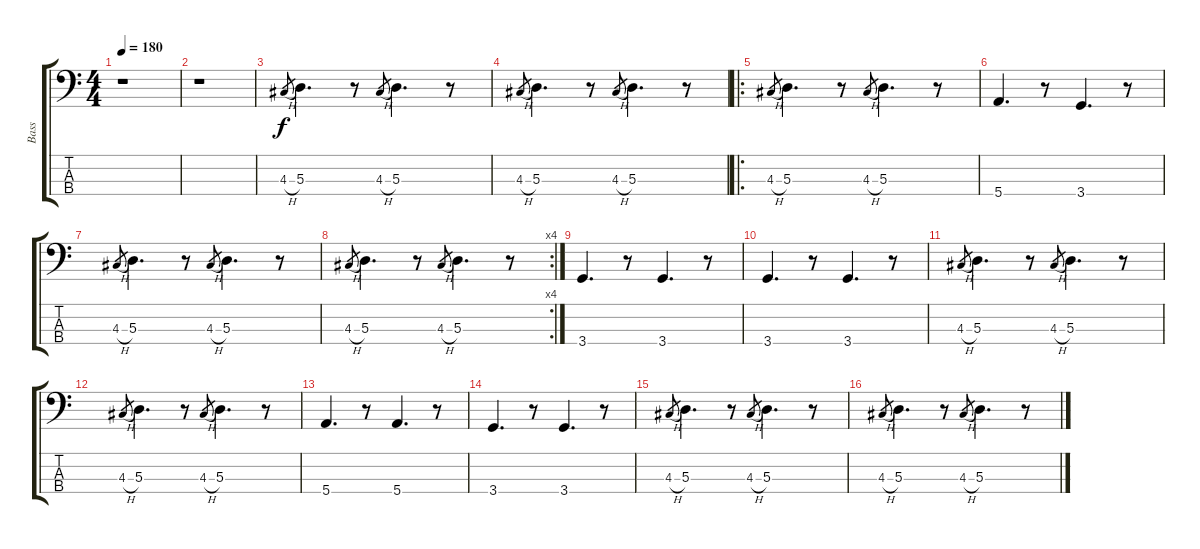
\track ("Bass" "Bass") {instrument electricbassfinger}
\staff {score tabs}
\tuning (G2 D2 A1 E1) {hide}
\ts (4 4)
\tempo 180
\clef f4
\ks c
r.1{dy f instrument electricbassfinger} |
r.1 |
4.3{h}.8{gr} 5.3.4{d} r.8 4.3{h}.8{gr} 5.3.4{d} r.8 |
4.3{h}.8{gr} 5.3.4{d} r.8 4.3{h}.8{gr} 5.3.4{d} r.8 |
\ro
4.3{h}.8{gr} 5.3.4{d} r.8 4.3{h}.8{gr} 5.3.4{d} r.8 |
5.4.4{d} r.8 3.4.4{d} r.8 |
4.3{h}.8{gr} 5.3.4{d} r.8 4.3{h}.8{gr} 5.3.4{d} r.8 |
\rc 4
4.3{h}.8{gr} 5.3.4{d} r.8 4.3{h}.8{gr} 5.3.4{d} r.8 |
3.4.4{d} r.8 3.4.4{d} r.8 |
3.4.4{d} r.8 3.4.4{d} r.8 |
4.3{h}.8{gr} 5.3.4{d} r.8 4.3{h}.8{gr} 5.3.4{d} r.8 |
4.3{h}.8{gr} 5.3.4{d} r.8 4.3{h}.8{gr} 5.3.4{d} r.8 |
5.4.4{d} r.8 5.4.4{d} r.8 |
3.4.4{d} r.8 3.4.4{d} r.8 |
4.3{h}.8{gr} 5.3.4{d} r.8 4.3{h}.8{gr} 5.3.4{d} r.8 |
4.3{h}.8{gr} 5.3.4{d} r.8 4.3{h}.8{gr} 5.3.4{d} r.8
